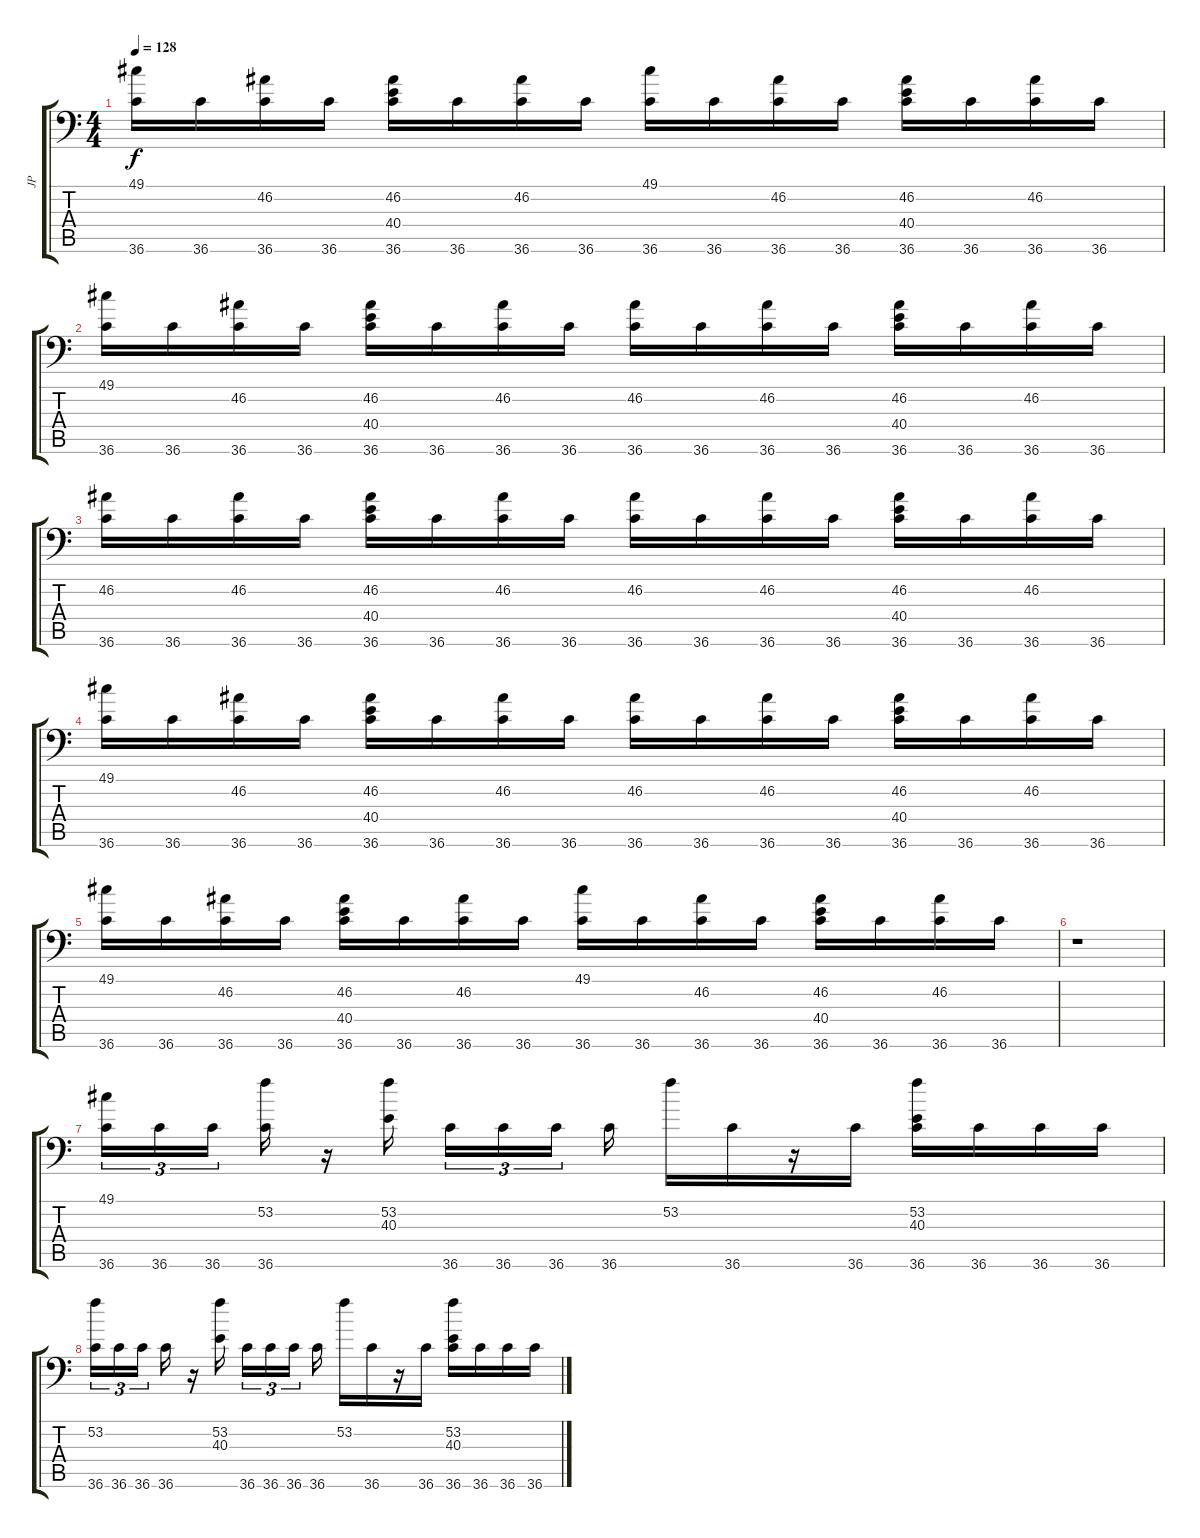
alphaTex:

\track ("JP" "JP") {instrument acousticgrandpiano}
\staff {score tabs}
\tuning (C-1 C-1 C-1 C-1 C-1 C-1) {hide}
\ts (4 4)
\tempo 128
\clef f4
\ks c
(49.1 36.6).16{dy f} 36.6.16 (46.2 36.6).16 36.6.16 (46.2 40.4 36.6).16 36.6.16 (46.2 36.6).16 36.6.16 (49.1 36.6).16 36.6.16 (46.2 36.6).16 36.6.16 (46.2 40.4 36.6).16 36.6.16 (46.2 36.6).16 36.6.16 |
(49.1 36.6).16 36.6.16 (46.2 36.6).16 36.6.16 (46.2 40.4 36.6).16 36.6.16 (46.2 36.6).16 36.6.16 (46.2 36.6).16 36.6.16 (46.2 36.6).16 36.6.16 (46.2 40.4 36.6).16 36.6.16 (46.2 36.6).16 36.6.16 |
(46.2 36.6).16 36.6.16 (46.2 36.6).16 36.6.16 (46.2 40.4 36.6).16 36.6.16 (46.2 36.6).16 36.6.16 (46.2 36.6).16 36.6.16 (46.2 36.6).16 36.6.16 (46.2 40.4 36.6).16 36.6.16 (46.2 36.6).16 36.6.16 |
(49.1 36.6).16 36.6.16 (46.2 36.6).16 36.6.16 (46.2 40.4 36.6).16 36.6.16 (46.2 36.6).16 36.6.16 (46.2 36.6).16 36.6.16 (46.2 36.6).16 36.6.16 (46.2 40.4 36.6).16 36.6.16 (46.2 36.6).16 36.6.16 |
(49.1 36.6).16 36.6.16 (46.2 36.6).16 36.6.16 (46.2 40.4 36.6).16 36.6.16 (46.2 36.6).16 36.6.16 (49.1 36.6).16 36.6.16 (46.2 36.6).16 36.6.16 (46.2 40.4 36.6).16 36.6.16 (46.2 36.6).16 36.6.16 |
r.1 |
(49.1 36.6).16{tu (3 2)} 36.6.16{tu (3 2)} 36.6.16{tu (3 2)} (53.2 36.6).16 r.16 (53.2 40.3).16 36.6.16{tu (3 2)} 36.6.16{tu (3 2)} 36.6.16{tu (3 2)} 36.6.16 53.2.16 36.6.16 r.16 36.6.16 (53.2 40.3 36.6).16 36.6.16 36.6.16 36.6.16 |
(53.2 36.6).16{tu (3 2)} 36.6.16{tu (3 2)} 36.6.16{tu (3 2)} 36.6.16 r.16 (53.2 40.3).16 36.6.16{tu (3 2)} 36.6.16{tu (3 2)} 36.6.16{tu (3 2)} 36.6.16 53.2.16 36.6.16 r.16 36.6.16 (53.2 40.3 36.6).16 36.6.16 36.6.16 36.6.16
